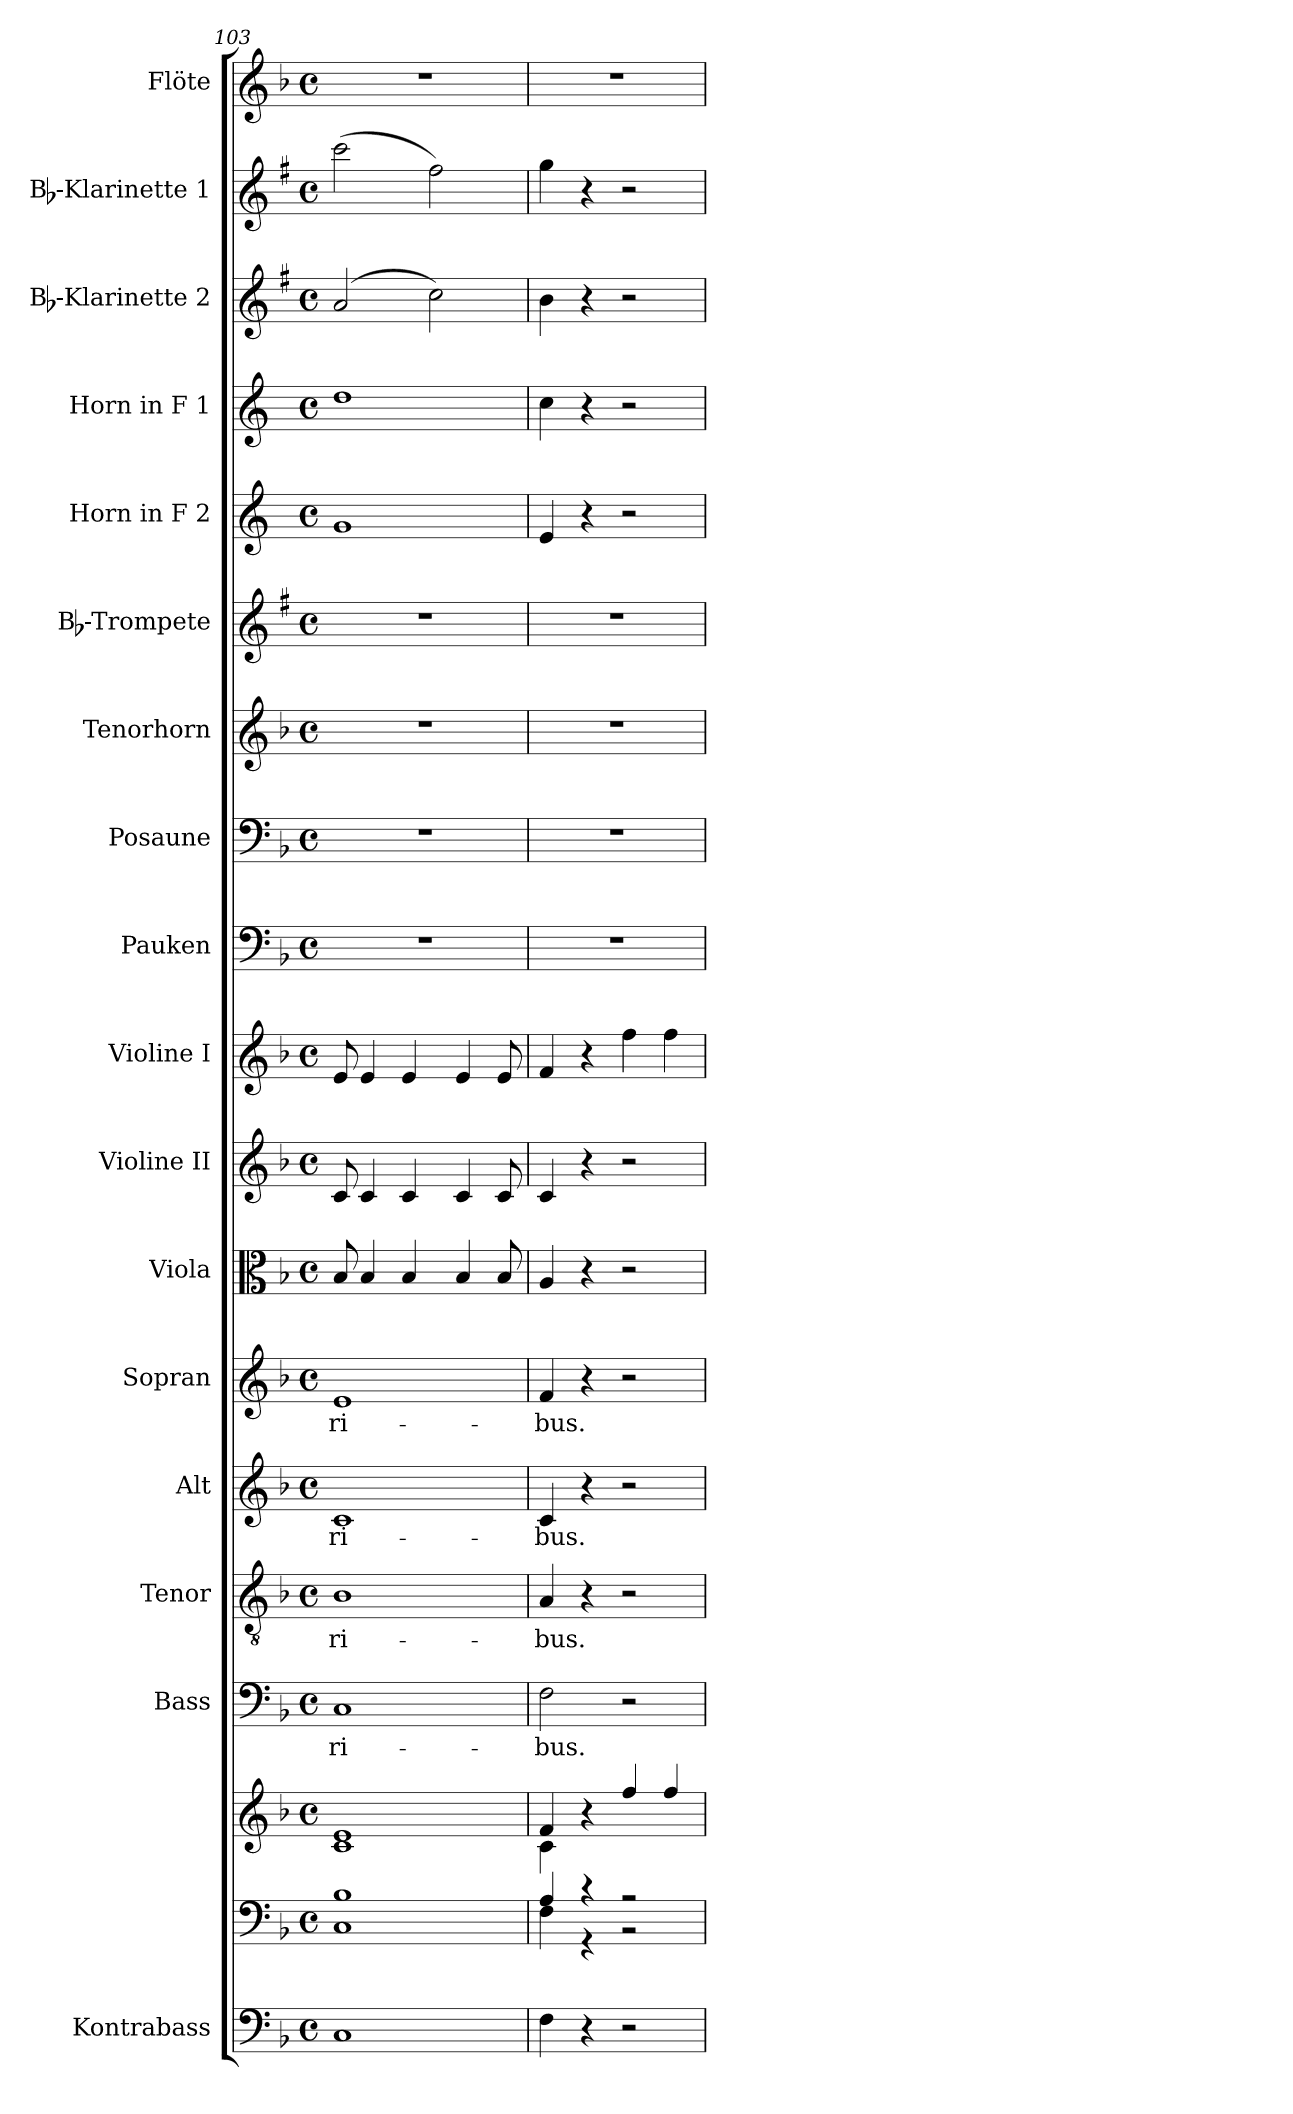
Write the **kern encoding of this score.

**kern	**kern	**kern	**kern	**text	**kern	**text	**kern	**text	**kern	**text	**kern	**kern	**kern	**kern	**kern	**kern	**kern	**kern	**kern	**kern	**kern	**kern
*part18	*part17	*part17	*part16	*part16	*part15	*part15	*part14	*part14	*part13	*part13	*part12	*part11	*part10	*part9	*part8	*part7	*part6	*part5	*part4	*part3	*part2	*part1
*staff19	*staff18	*staff17	*staff16	*staff16	*staff15	*staff15	*staff14	*staff14	*staff13	*staff13	*staff12	*staff11	*staff10	*staff9	*staff8	*staff7	*staff6	*staff5	*staff4	*staff3	*staff2	*staff1
*I"Kontrabass	*	*	*I"Bass	*	*I"Tenor	*	*I"Alt	*	*I"Sopran	*	*I"Viola	*I"Violine II	*I"Violine I	*I"Pauken	*I"Posaune	*I"Tenorhorn	*I"Bb-Trompete	*I"Horn in F 2	*I"Horn in F 1	*I"Bb-Klarinette 2	*I"Bb-Klarinette 1	*I"Flöte
*I'Kb.	*	*	*I'B.	*	*I'T.	*	*I'A.	*	*I'S.	*	*I'Vla.	*I'Vl. II	*I'Vl. I	*I'Pk.	*I'Pos.	*I'T. Hrn.	*I'Bb Trp.	*	*	*I'Bb Kl. 2	*I'Bb Kl. 1	*I'Fl.
*clefF4	*clefF4	*clefG2	*clefF4	*	*clefGv2	*	*clefG2	*	*clefG2	*	*clefC3	*clefG2	*clefG2	*clefF4	*clefF4	*clefG2	*clefG2	*clefG2	*clefG2	*clefG2	*clefG2	*clefG2
*ITrd7c12	*	*	*	*	*	*	*	*	*	*	*	*	*	*	*	*ITrd8c14	*ITrd1c2	*ITrd4c7	*ITrd4c7	*ITrd1c2	*ITrd1c2	*
*k[b-]	*k[b-]	*k[b-]	*k[b-]	*	*k[b-]	*	*k[b-]	*	*k[b-]	*	*k[b-]	*k[b-]	*k[b-]	*k[b-]	*k[b-]	*k[b-]	*k[b-]	*k[b-]	*k[b-]	*k[b-]	*k[b-]	*k[b-]
*F:	*F:	*F:	*F:	*	*F:	*	*F:	*	*F:	*	*F:	*F:	*F:	*F:	*F:	*F:	*F:	*F:	*F:	*F:	*F:	*F:
*M4/4	*M4/4	*M4/4	*M4/4	*	*M4/4	*	*M4/4	*	*M4/4	*	*M4/4	*M4/4	*M4/4	*M4/4	*M4/4	*M4/4	*M4/4	*M4/4	*M4/4	*M4/4	*M4/4	*M4/4
*met(c)	*met(c)	*met(c)	*met(c)	*	*met(c)	*	*met(c)	*	*met(c)	*	*met(c)	*met(c)	*met(c)	*met(c)	*met(c)	*met(c)	*met(c)	*met(c)	*met(c)	*met(c)	*met(c)	*met(c)
=103	=103	=103	=103	=103	=103	=103	=103	=103	=103	=103	=103	=103	=103	=103	=103	=103	=103	=103	=103	=103	=103	=103
*	*^	*^	*	*	*	*	*	*	*	*	*	*	*	*	*	*	*	*	*	*	*	*
!	!	!	!	!	!	!LO:LY:b	!	!LO:LY:b	!	!LO:LY:b	!	!LO:LY:b	!	!	!	!	!	!	!	!	!	!	!	!
1CC	1B-	1C	1e	1c	1C	-ri-	1B-	-ri-	1c	-ri-	1e	-ri-	8B-/	8c/	8e/	1r	1r	1r	1r	1c	1g	(2g/	(>2bb-\	1r
.	.	.	.	.	.	.	.	.	.	.	.	.	4B-/	4c/	4e/	.	.	.	.	.	.	.	.	.
.	.	.	.	.	.	.	.	.	.	.	.	.	4B-/	4c/	4e/	.	.	.	.	.	.	.	.	.
.	.	.	.	.	.	.	.	.	.	.	.	.	.	.	.	.	.	.	.	.	.	2b-\)	2ee\)	.
.	.	.	.	.	.	.	.	.	.	.	.	.	4B-/	4c/	4e/	.	.	.	.	.	.	.	.	.
.	.	.	.	.	.	.	.	.	.	.	.	.	8B-/	8c/	8e/	.	.	.	.	.	.	.	.	.
=104	=104	=104	=104	=104	=104	=104	=104	=104	=104	=104	=104	=104	=104	=104	=104	=104	=104	=104	=104	=104	=104	=104	=104	=104
!	!	!	!	!	!	!LO:LY:b	!	!LO:LY:b	!	!LO:LY:b	!	!LO:LY:b	!	!	!	!	!	!	!	!	!	!	!	!
4FF\	4A/	4F\	4f/	4c\	2F\	-bus.	4A/	-bus.	4c/	-bus.	4f/	-bus.	4A/	4c/	4f/	1r	1r	1r	1r	4A/	4f\	4a\	4ff\	1r
4r	4r	4r	4r	2.ryy	.	.	4r	.	4r	.	4r	.	4r	4r	4r	.	.	.	.	4r	4r	4r	4r	.
2r	2r	2r	4ff/	.	2r	.	2r	.	2r	.	2r	.	2r	2r	4ff\	.	.	.	.	2r	2r	2r	2r	.
.	.	.	4ff/	.	.	.	.	.	.	.	.	.	.	.	4ff\	.	.	.	.	.	.	.	.	.
*	*v	*v	*	*	*	*	*	*	*	*	*	*	*	*	*	*	*	*	*	*	*	*	*	*
*	*	*v	*v	*	*	*	*	*	*	*	*	*	*	*	*	*	*	*	*	*	*	*	*
=	=	=	=	=	=	=	=	=	=	=	=	=	=	=	=	=	=	=	=	=	=	=
*-	*-	*-	*-	*-	*-	*-	*-	*-	*-	*-	*-	*-	*-	*-	*-	*-	*-	*-	*-	*-	*-	*-
